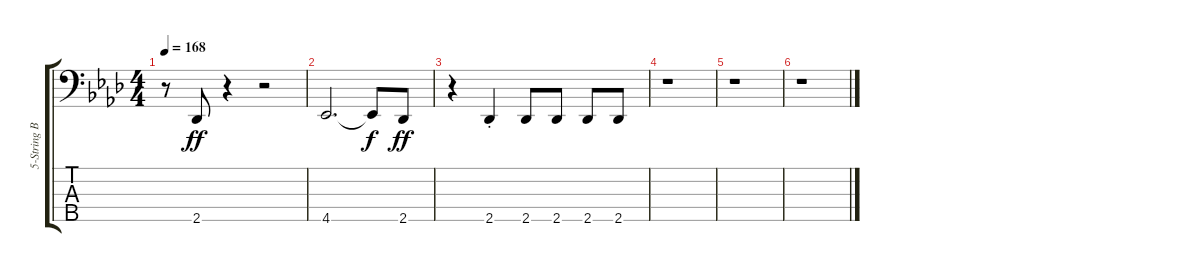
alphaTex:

\track ("5-String Bass" "5-String B") {instrument electricbasspick}
\staff {score tabs}
\tuning (G2 D2 A1 E1 B0) {hide}
\ts (4 4)
\tempo 168
\clef f4
\ks ab
r.8{dy ff} 2.5.8 r.4 r.2 |
4.5.2{d} 4.5{t}.8{dy f} 2.5.8{dy ff} |
r.4 2.5{st}.4 2.5.8 2.5.8 2.5.8 2.5.8 |
r.1 |
r.1 |
r.1
